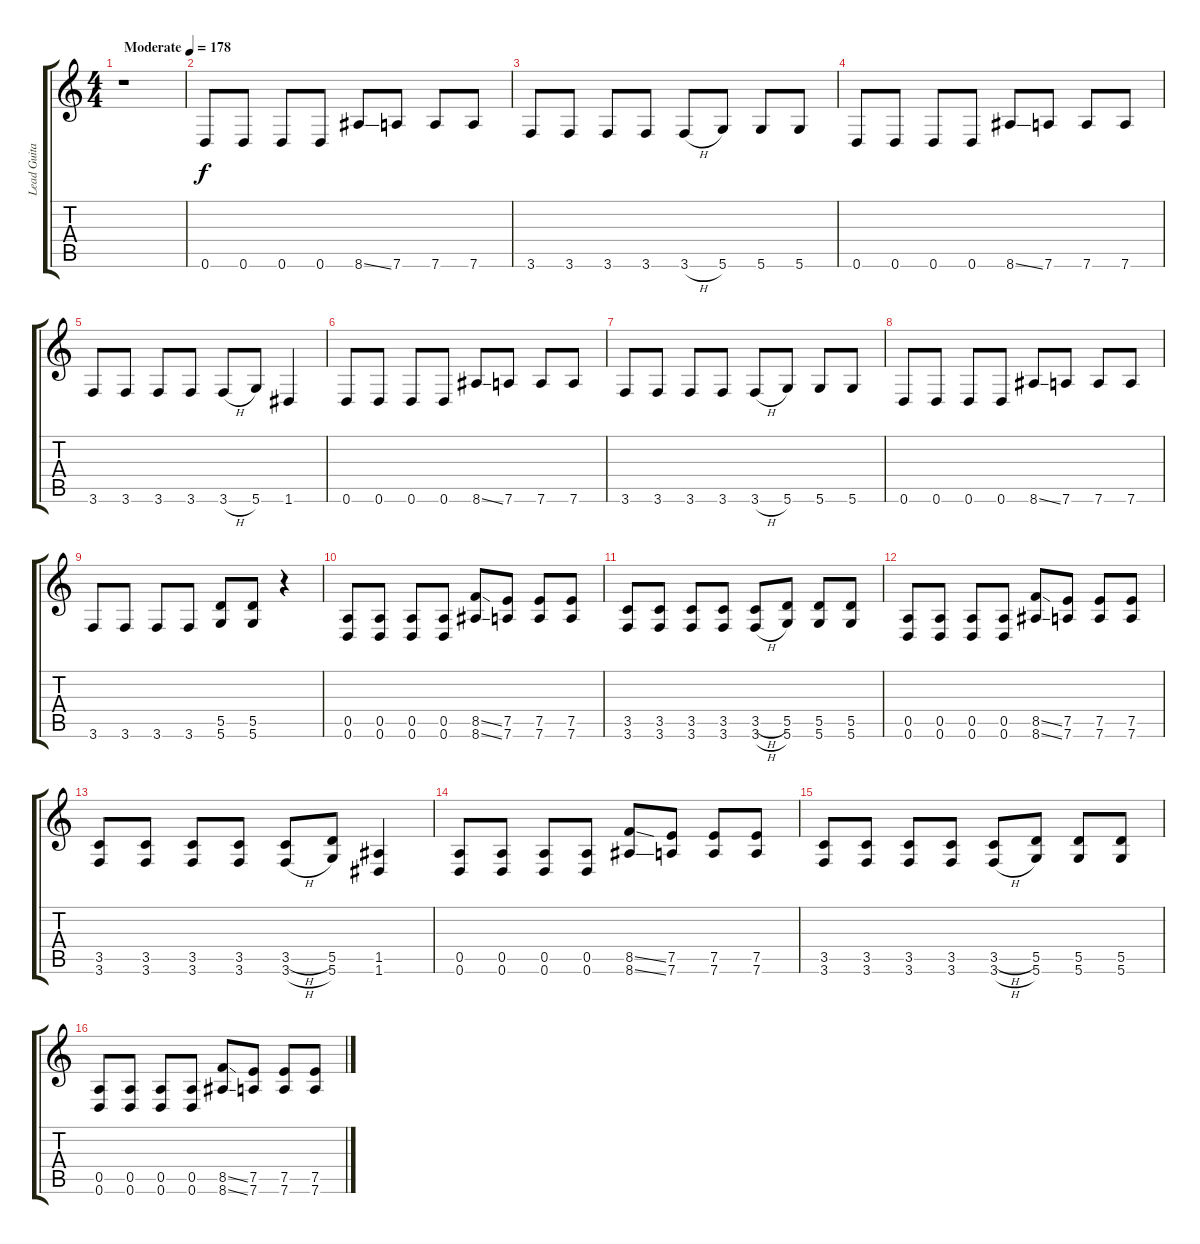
\track ("Lead Guitar  " "Lead Guita") {instrument overdrivenguitar}
\staff {score tabs}
\tuning (E4 B3 G3 D3 A2 D2) {hide}
\ts (4 4)
\tempo (178 "Moderate")
\clef g2
\ks c
r.1{dy f instrument overdrivenguitar} |
0.6.8 0.6.8 0.6.8 0.6.8 8.6{ss}.8 7.6.8 7.6.8 7.6.8 |
3.6.8 3.6.8 3.6.8 3.6.8 3.6{h}.8 5.6.8 5.6.8 5.6.8 |
0.6.8 0.6.8 0.6.8 0.6.8 8.6{ss}.8 7.6.8 7.6.8 7.6.8 |
3.6.8 3.6.8 3.6.8 3.6.8 3.6{h}.8 5.6.8 1.6.4 |
0.6.8 0.6.8 0.6.8 0.6.8 8.6{ss}.8 7.6.8 7.6.8 7.6.8 |
3.6.8 3.6.8 3.6.8 3.6.8 3.6{h}.8 5.6.8 5.6.8 5.6.8 |
0.6.8 0.6.8 0.6.8 0.6.8 8.6{ss}.8 7.6.8 7.6.8 7.6.8 |
3.6.8 3.6.8 3.6.8 3.6.8 (5.5 5.6).8 (5.5 5.6).8 r.4 |
(0.5 0.6).8 (0.5 0.6).8 (0.5 0.6).8 (0.5 0.6).8 (8.5{ss} 8.6{ss}).8 (7.5 7.6).8 (7.5 7.6).8 (7.5 7.6).8 |
(3.5 3.6).8 (3.5 3.6).8 (3.5 3.6).8 (3.5 3.6).8 (3.5{h} 3.6{h}).8 (5.5 5.6).8 (5.5 5.6).8 (5.5 5.6).8 |
(0.5 0.6).8 (0.5 0.6).8 (0.5 0.6).8 (0.5 0.6).8 (8.5{ss} 8.6{ss}).8 (7.5 7.6).8 (7.5 7.6).8 (7.5 7.6).8 |
(3.5 3.6).8 (3.5 3.6).8 (3.5 3.6).8 (3.5 3.6).8 (3.5{h} 3.6{h}).8 (5.5 5.6).8 (1.5 1.6).4 |
(0.5 0.6).8 (0.5 0.6).8 (0.5 0.6).8 (0.5 0.6).8 (8.5{ss} 8.6{ss}).8 (7.5 7.6).8 (7.5 7.6).8 (7.5 7.6).8 |
(3.5 3.6).8 (3.5 3.6).8 (3.5 3.6).8 (3.5 3.6).8 (3.5{h} 3.6{h}).8 (5.5 5.6).8 (5.5 5.6).8 (5.5 5.6).8 |
(0.5 0.6).8 (0.5 0.6).8 (0.5 0.6).8 (0.5 0.6).8 (8.5{ss} 8.6{ss}).8 (7.5 7.6).8 (7.5 7.6).8 (7.5 7.6).8
